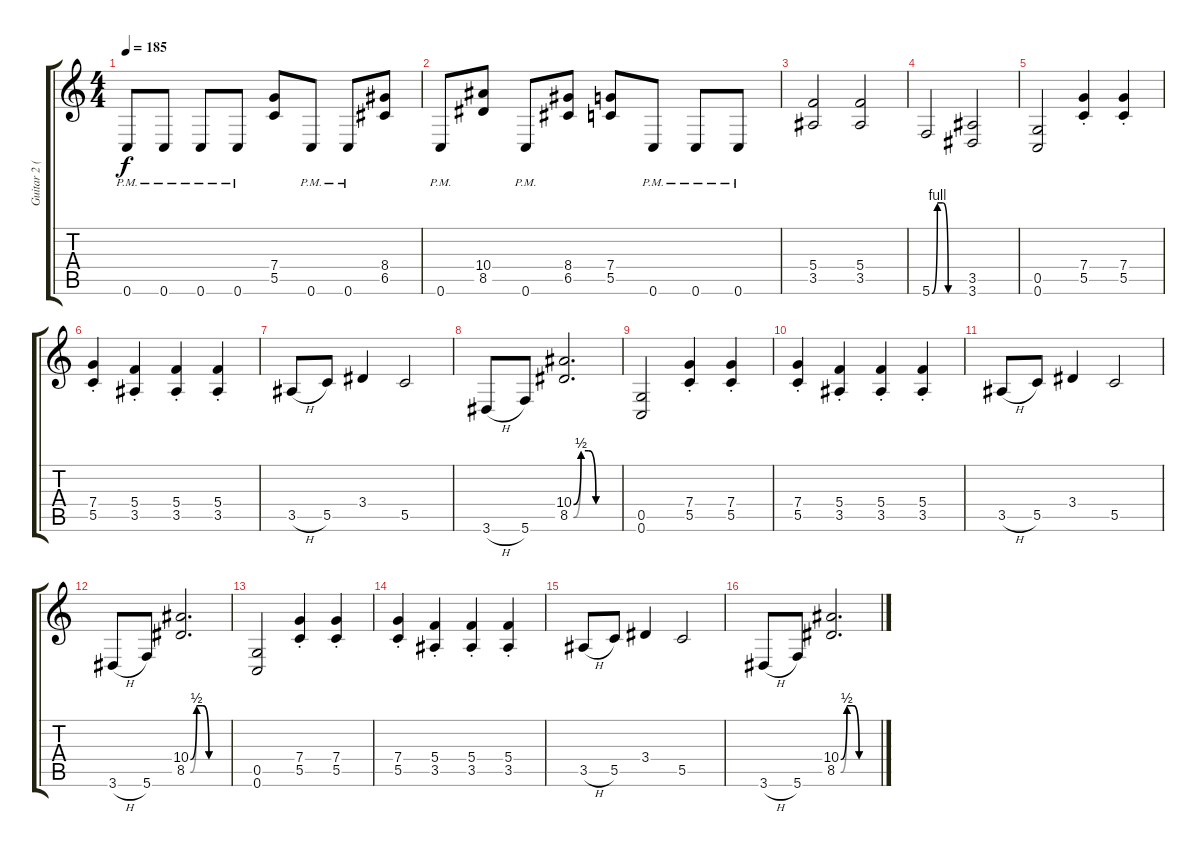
\track ("Guitar 2 (and solos)" "Guitar 2 (") {instrument overdrivenguitar}
\staff {score tabs}
\tuning (D4 A3 F3 C3 G2 C2) {hide}
\ts (4 4)
\tempo 185
\clef g2
\ks c
0.6{pm}.8{dy f} 0.6{pm}.8 0.6{pm}.8 0.6{pm}.8 (7.4 5.5).8 0.6{pm}.8 0.6{pm}.8 (8.4 6.5).8 |
0.6{pm}.8 (10.4 8.5).8 0.6{pm}.8 (8.4 6.5).8 (7.4 5.5).8 0.6{pm}.8 0.6{pm}.8 0.6{pm}.8 |
(5.4 3.5).2 (5.4 3.5).2 |
5.6{be (custom 0 0 10 4 20 4 30 0 60 0)}.2 (3.5 3.6).2 |
(0.5 0.6).2 (7.4{st} 5.5{st}).4 (7.4{st} 5.5{st}).4 |
(7.4{st} 5.5{st}).4 (5.4{st} 3.5{st}).4 (5.4{st} 3.5{st}).4 (5.4{st} 3.5{st}).4 |
3.5{h}.8 5.5.8 3.4.4 5.5.2 |
3.6{h}.8 5.6.8 (10.4{be (custom 0 0 10 2 20 2 30 0 60 0)} 8.5{be (custom 0 0 10 2 20 2 30 0 60 0)}).2{d} |
(0.5 0.6).2 (7.4{st} 5.5{st}).4 (7.4{st} 5.5{st}).4 |
(7.4{st} 5.5{st}).4 (5.4{st} 3.5{st}).4 (5.4{st} 3.5{st}).4 (5.4{st} 3.5{st}).4 |
3.5{h}.8 5.5.8 3.4.4 5.5.2 |
3.6{h}.8 5.6.8 (10.4{be (custom 0 0 10 2 20 2 30 0 60 0)} 8.5{be (custom 0 0 10 2 20 2 30 0 60 0)}).2{d} |
(0.5 0.6).2 (7.4{st} 5.5{st}).4 (7.4{st} 5.5{st}).4 |
(7.4{st} 5.5{st}).4 (5.4{st} 3.5{st}).4 (5.4{st} 3.5{st}).4 (5.4{st} 3.5{st}).4 |
3.5{h}.8 5.5.8 3.4.4 5.5.2 |
3.6{h}.8 5.6.8 (10.4{be (custom 0 0 10 2 20 2 30 0 60 0)} 8.5{be (custom 0 0 10 2 20 2 30 0 60 0)}).2{d}
